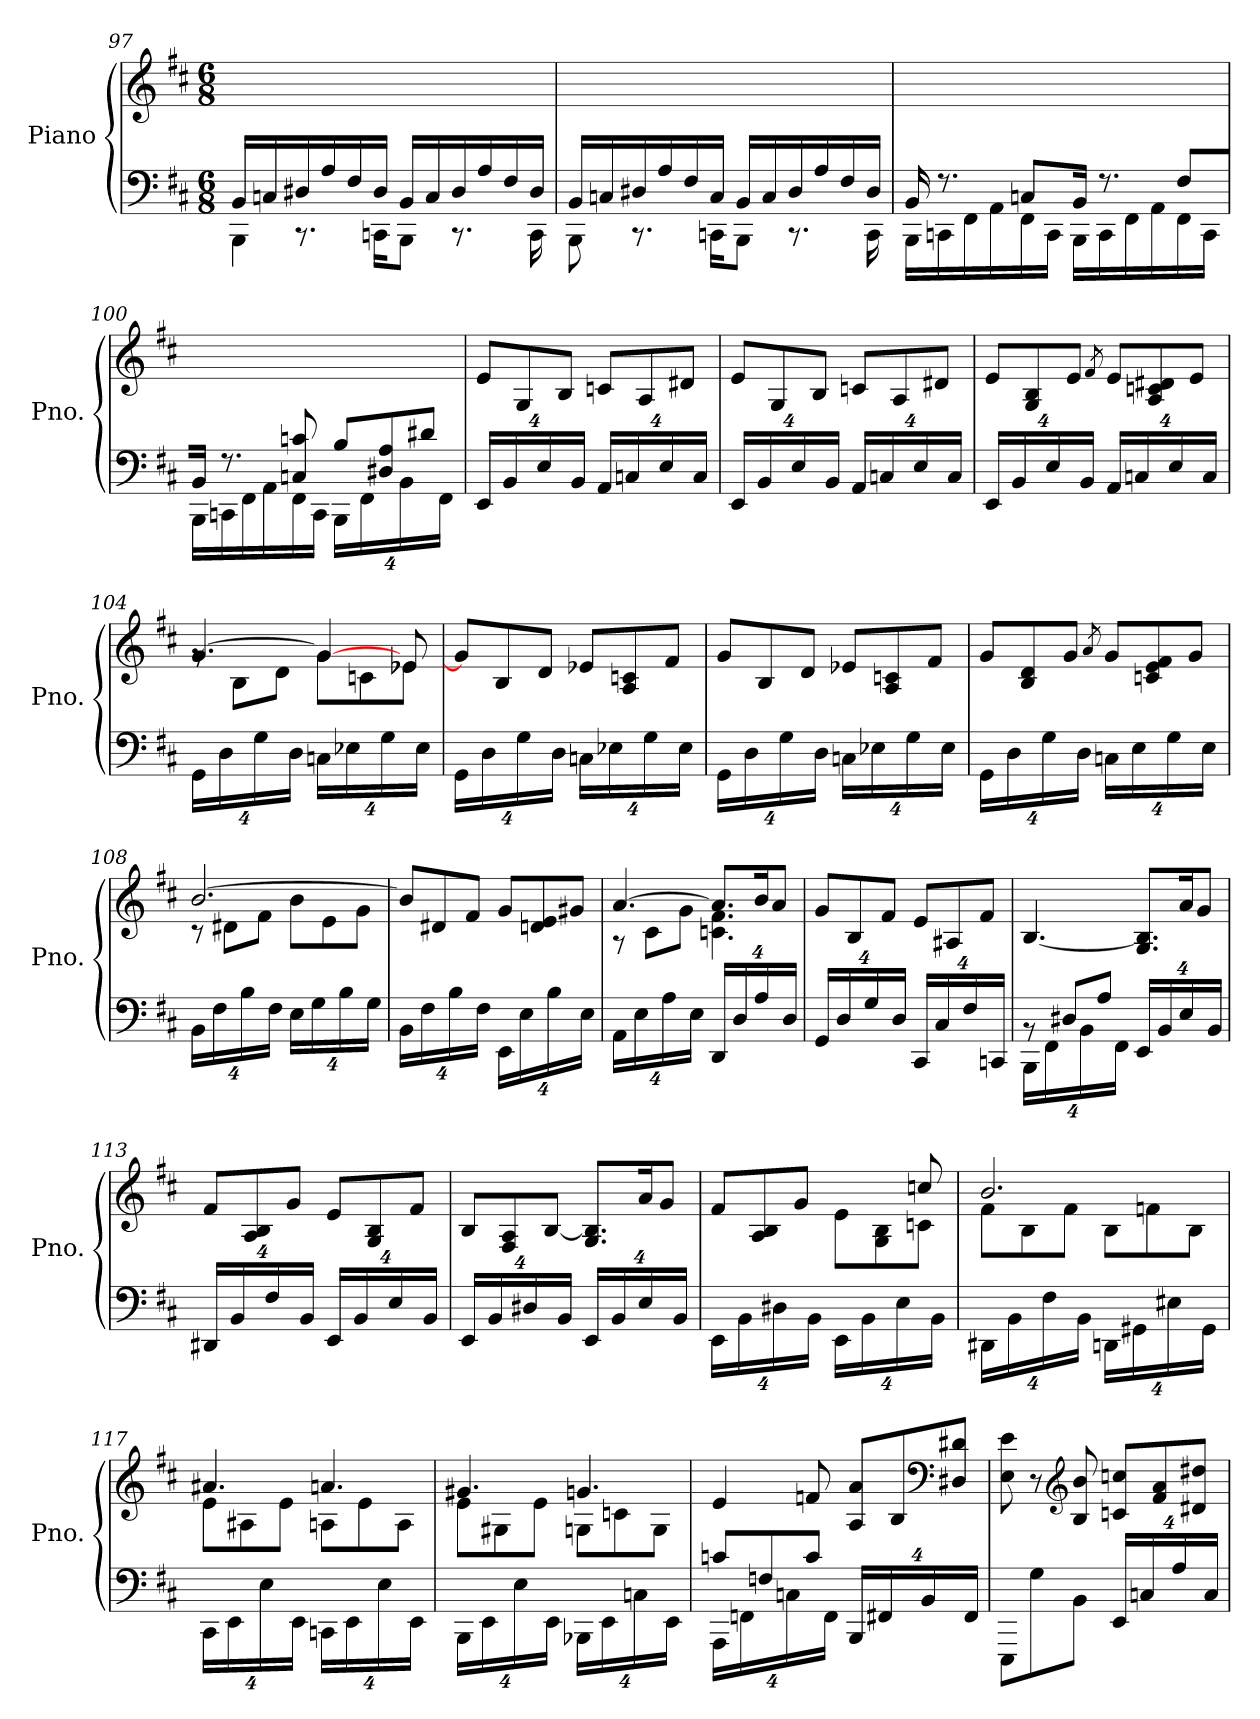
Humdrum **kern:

**kern	**kern
*part1	*part1
*staff2	*staff1
*I"Piano	*
*I'Pno.	*
*clefF4	*clefG2
*k[f#c#]	*k[f#c#]
*M6/8	*M6/8
=97	=97
*^	*
16BB/LL	8BBB\J	2.ryy
16Cn/	.	.
16D#X/	8.r	.
16A/	.	.
16F#/	.	.
16D#/JJ	16CCn\KL	.
16BB/LL	8BBB\J	.
16C/	.	.
16D#/	8.r	.
16A/	.	.
16F#/	.	.
16D#/JJ	16CC\	.
!!LO:PB:g=z
=98	=98	=98
16BB/LL	8BBB\	2.ryy
16Cn/	.	.
16D#X/	8.r	.
16A/	.	.
16F#/	.	.
16C/JJ	16CCn\KL	.
16BB/LL	8BBB\J	.
16C/	.	.
16D#/	8.r	.
16A/	.	.
16F#/	.	.
16D#/JJ	16CC\	.
=99	=99	=99
16BB/	16BBB\LL	2.ryy
8.r	16CCn\	.
.	16FF#\	.
.	16AA\	.
8Cn/L	16FF#\	.
.	16CC\JJ	.
16BB/Jk	16BBB\LL	.
8.r	16CC\	.
.	16FF#\	.
.	16AA\	.
8F#/L	16FF#\	.
.	16CC\JJ	.
=100	=100	=100
16BB/Jk	16BBB\LL	2.ryy
8.r	16CCn\	.
.	16FF#\	.
.	16AA\	.
8Cn/ 8cn/	16FF#\	.
.	16CC\JJ	.
*	*Xbrackettup	*
8B/L	32%3BBB\L	.
.	32%3FF#\	.
8D#X/ 8A/	.	.
.	32%3BB\	.
8d#X/J	.	.
.	32%3FF#\J	.
*v	*v	*
=101	=101
32%3EE/L	8e/L
32%3BB/	.
.	8G/
32%3E/	.
.	8B/J
32%3BB/J	.
32%3AA/L	8cn/L
32%3Cn/	.
.	8A/
32%3E/	.
.	8d#X/J
32%3C/J	.
!!LO:LB:g=z
=102	=102
32%3EE/L	8e/L
32%3BB/	.
.	8G/
32%3E/	.
.	8B/J
32%3BB/J	.
32%3AA/L	8cn/L
32%3Cn/	.
.	8A/
32%3E/	.
.	8d#X/J
32%3C/J	.
=103	=103
32%3EE/L	8e/L
32%3BB/	.
.	8G/ 8B/
32%3E/	.
.	8e/J
32%3BB/J	.
.	8qf#/
32%3AA/L	8e/L
32%3Cn/	.
.	8A/ 8cn/ 8d#X/
32%3E/	.
.	8e/J
32%3C/J	.
=104	=104
*	*^
32%3GG\L	[4.g/	8rg
32%3D\	.	.
.	.	8B\L
32%3G\	.	.
.	.	8d\J
32%3D\J	.	.
32%3Cn\L	4g/_	8g\L
32%3E-X\	.	.
.	.	8cn\
32%3G\	.	.
.	8e-X/	8e-\J
32%3E-\J	.	.
*	*v	*v
=105	=105
32%3GG\L	8g/L]
32%3D\	.
.	8B/
32%3G\	.
.	8d/J
32%3D\J	.
32%3Cn\L	8e-X/L
32%3E-X\	.
.	8A/ 8cn/
32%3G\	.
.	8f#/J
32%3E-\J	.
=106	=106
32%3GG\L	8g/L
32%3D\	.
.	8B/
32%3G\	.
.	8d/J
32%3D\J	.
32%3Cn\L	8e-X/L
32%3E-X\	.
.	8A/ 8cn/
32%3G\	.
.	8f#/J
32%3E-\J	.
=107	=107
32%3GG\L	8g/L
32%3D\	.
.	8B/ 8d/
32%3G\	.
.	8g/J
32%3D\J	.
.	8qa/
32%3Cn\L	8g/L
32%3E\	.
.	8cn/ 8e/ 8f#/
32%3G\	.
.	8g/J
32%3E\J	.
!!LO:LB:g=z
=108	=108
*	*^
32%3BB\L	[2.b/	8r
32%3F#\	.	.
.	.	8d#X\L
32%3B\	.	.
.	.	8f#\J
32%3F#\J	.	.
32%3E\L	.	8b\L
32%3G\	.	.
.	.	8e\
32%3B\	.	.
.	.	8g\J
32%3G\J	.	.
*	*v	*v
=109	=109
32%3BB\L	8b/L]
32%3F#\	.
.	8d#X/
32%3B\	.
.	8f#/J
32%3F#\J	.
32%3EE\L	8g/L
32%3E\	.
.	8dn/ 8e/
32%3B\	.
.	8g#X/J
32%3E\J	.
=110	=110
*	*^
32%3AA\L	[4.a/	8r
32%3E\	.	.
.	.	8c#\L
32%3A\	.	.
.	.	8g\J
32%3E\J	.	.
32%3DD/L	8.a/L]	4.cn\ 4.f#\
32%3D/	.	.
32%3A/	16b/K	.
.	8a/J	.
32%3D/J	.	.
*	*v	*v
=111	=111
32%3GG/L	8g/L
32%3D/	.
.	8B/
32%3G/	.
.	8f#/J
32%3D/J	.
32%3CC#/L	8e/L
32%3C#/	.
.	8A#X/
32%3F#/	.
.	8f#/J
32%3CCn/J	.
=112	=112
*^	*
*	*brackettup	*
8rBB	32%3BBB\L	[4.B/
.	32%3FF#\	.
8D#X/L	.	.
.	32%3BB\	.
8A/J	.	.
.	32%3FF#\J	.
*Xbrackettup	*	*
32%3EE/L	32%3ryy	8.G/ 8.B/]L
32%3BB/	32%3ryy	.
32%3E/	32%3ryy	16a/K
.	.	8g/J
32%3BB/J	32%3ryy	.
*v	*v	*
=113	=113
32%3DD#X/L	8f#/L
32%3BB/	.
.	8A/ 8B/
32%3F#/	.
.	8g/J
32%3BB/J	.
32%3EE/L	8e/L
32%3BB/	.
.	8G/ 8B/
32%3E/	.
.	8f#/J
32%3BB/J	.
!!LO:LB:g=z
=114	=114
32%3EE/L	8B/L
32%3BB/	.
.	8F#/ 8A/
32%3D#X/	.
.	[8B/J
32%3BB/J	.
32%3EE/L	8.G/ 8.B/]L
32%3BB/	.
32%3E/	16a/K
.	8g/J
32%3BB/J	.
=115	=115
*	*^
32%3EE\L	8f#/L	4.ryy
32%3BB\	.	.
.	8A/ 8B/	.
32%3D#X\	.	.
.	8g/J	.
32%3BB\J	.	.
32%3EE\L	4ryy	8e\L
32%3BB\	.	.
.	.	8G\ 8B\
32%3E\	.	.
.	8ccn/	8cn\J
32%3BB\J	.	.
=116	=116	=116
32%3DD#X\L	2.b/	8f#\L
32%3BB\	.	.
.	.	8B\
32%3F#\	.	.
.	.	8f#\J
32%3BB\J	.	.
32%3DDn\L	.	8B\L
32%3GG#X\	.	.
.	.	8fn\
32%3E#X\	.	.
.	.	8B\J
32%3GG#\J	.	.
=117	=117	=117
32%3CC#\L	4.a#X/	8e\L
32%3EE\	.	.
.	.	8A#X\
32%3E\	.	.
.	.	8e\J
32%3EE\J	.	.
32%3CCn\L	4.an/	8An\L
32%3EE\	.	.
.	.	8e\
32%3E\	.	.
.	.	8A\J
32%3EE\J	.	.
=118	=118	=118
32%3BBB\L	4.g#X/	8e\L
32%3EE\	.	.
.	.	8G#X\
32%3E\	.	.
.	.	8e\J
32%3EE\J	.	.
32%3BBB-X\L	4.gn/	8Gn\L
32%3EE\	.	.
.	.	8cn\
32%3Cn\	.	.
.	.	8G\J
32%3EE\J	.	.
*	*v	*v
!!LO:LB:g=z
=119	=119
*^	*
*	*brackettup	*
8cn/L	32%3AAA\L	4e/
.	32%3FFn\	.
8Fn/	.	.
.	32%3Cn\	.
8c/J	.	8fn/
.	32%3FF\J	.
*Xbrackettup	*	*
32%3BBB/L	32%3ryy	8A/ 8a/L
32%3FF#X/	32%3ryy	.
.	.	8B/
32%3BB/	32%3ryy	.
*	*	*clefF4
.	.	8D#X/ 8d#X/J
32%3FF#/J	32%3ryy	.
*v	*v	*
=120	=120
8EEE/L	8E\ 8e\
8G\	8r
*	*clefG2
8BB\J	8B/ 8b/
32%3EE/L	8cn/ 8ccn/L
32%3Cn/	.
.	8f#/ 8a/
32%3A/	.
.	8d#X/ 8dd#X/J
32%3C/J	.
=	=
*-	*-
